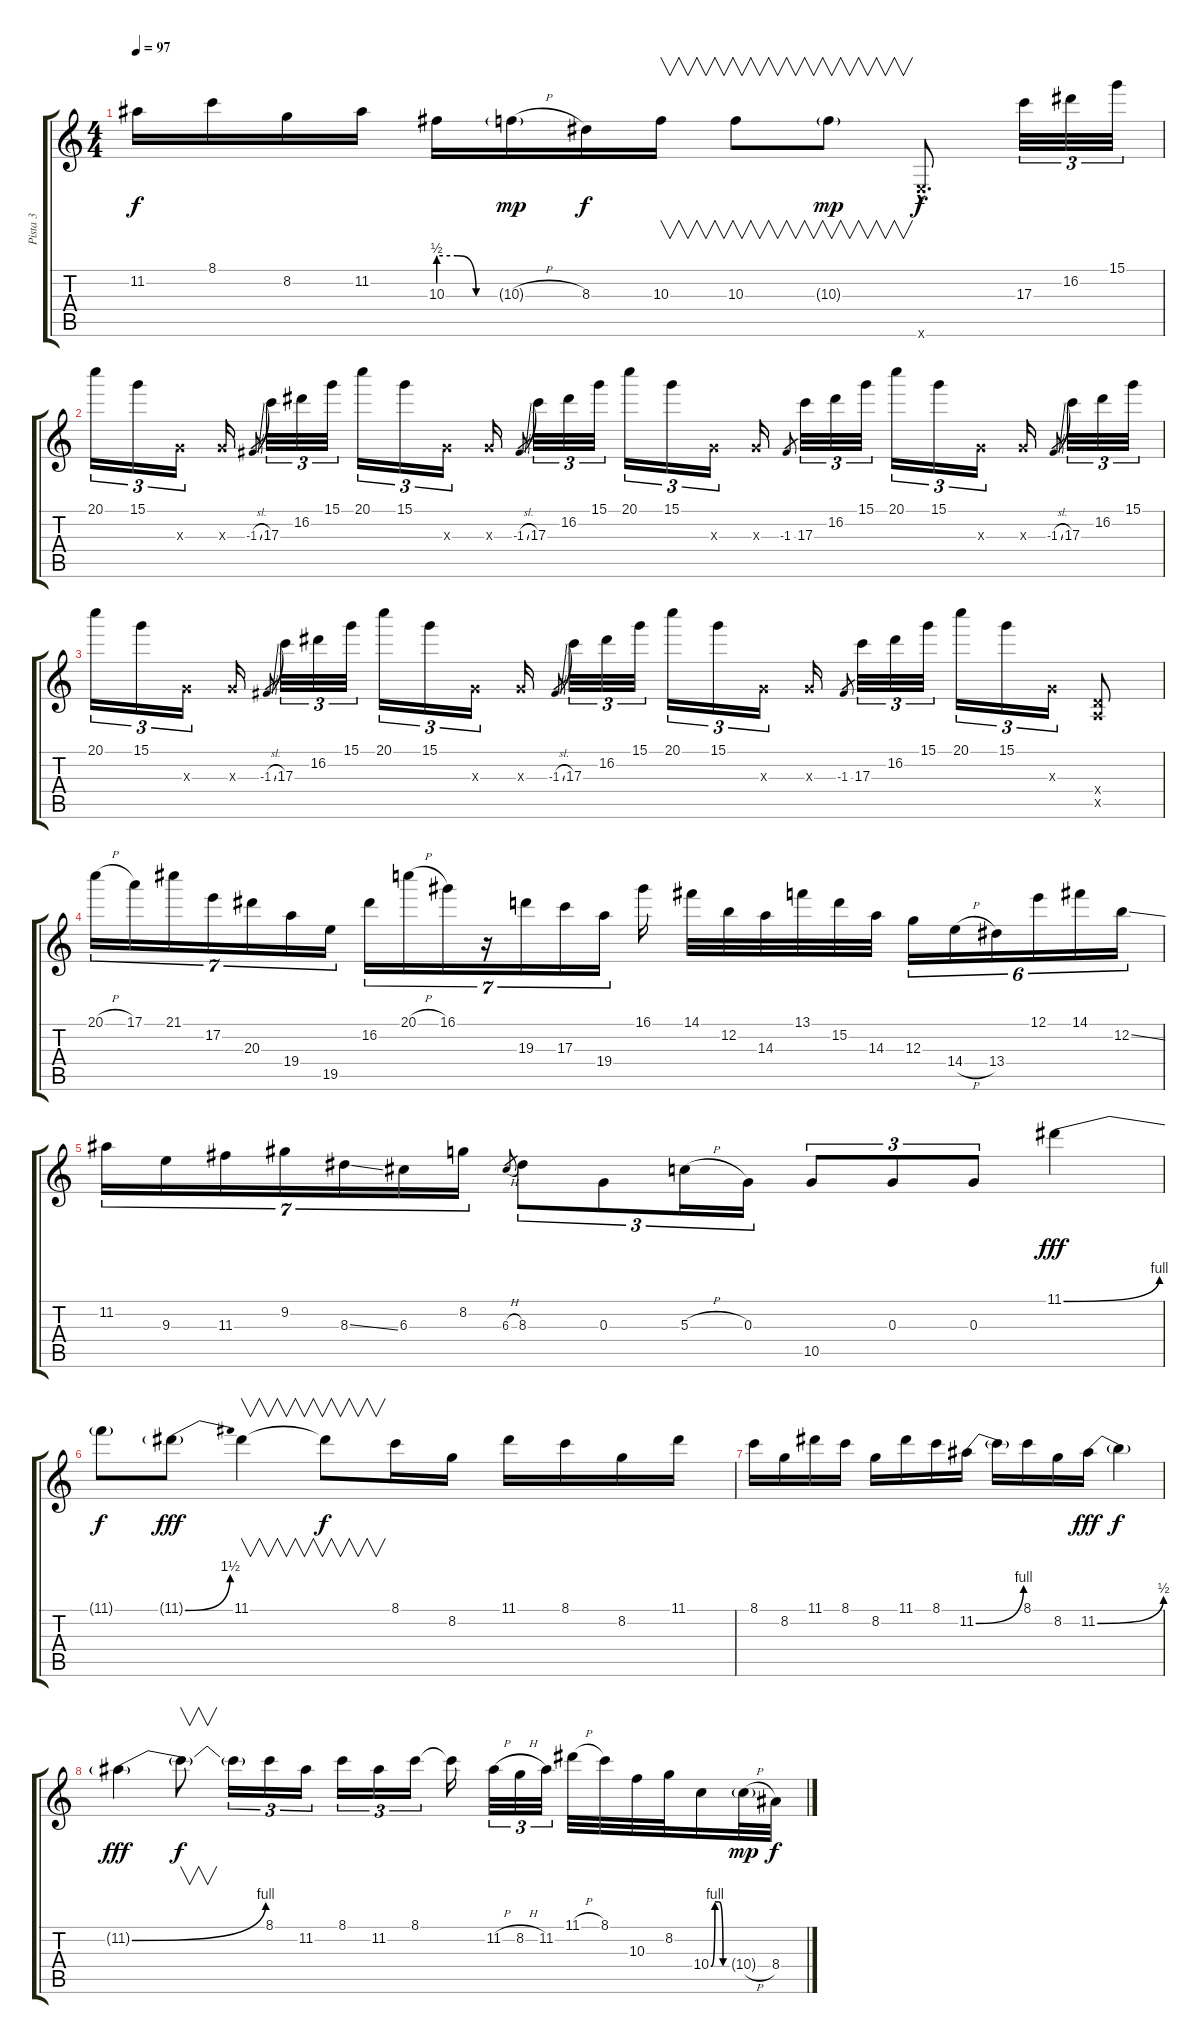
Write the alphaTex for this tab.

\track ("Pista 3" "Pista 3") {instrument distortionguitar}
\staff {score tabs}
\tuning (E4 B3 G3 D3 A2 E2) {hide}
\ts (4 4)
\tempo 97
\clef g2
\ks c
11.2.16{dy f} 8.1.16 8.2.16 11.2.16 10.3{be (custom 0 2 20 2 40 0 60 0)}.16 10.3{h g}.16{dy mp} 8.3.16{dy f} 10.3.16{v} 10.3.8{v} 10.3{g}.8{v dy mp} 0.6{hac x}.8{d dy f} 17.3.32{tu (3 2)} 16.2.32{tu (3 2)} 15.1.32{tu (3 2)} |
20.1.16{tu (3 2)} 15.1.16{tu (3 2)} 0.3{x}.16{tu (3 2)} 0.3{x}.16 -1.3{sl}.8{gr} 17.3.32{tu (3 2)} 16.2.32{tu (3 2)} 15.1.32{tu (3 2)} 20.1.16{tu (3 2)} 15.1.16{tu (3 2)} 0.3{x}.16{tu (3 2)} 0.3{x}.16 -1.3{sl}.8{gr} 17.3.32{tu (3 2)} 16.2.32{tu (3 2)} 15.1.32{tu (3 2)} 20.1.16{tu (3 2)} 15.1.16{tu (3 2)} 0.3{x}.16{tu (3 2)} 0.3{x}.16 -1.3.8{gr} 17.3.32{tu (3 2)} 16.2.32{tu (3 2)} 15.1.32{tu (3 2)} 20.1.16{tu (3 2)} 15.1.16{tu (3 2)} 0.3{x}.16{tu (3 2)} 0.3{x}.16 -1.3{sl}.8{gr} 17.3.32{tu (3 2)} 16.2.32{tu (3 2)} 15.1.32{tu (3 2)} |
20.1.16{tu (3 2)} 15.1.16{tu (3 2)} 0.3{x}.16{tu (3 2)} 0.3{x}.16 -1.3{sl}.8{gr} 17.3.32{tu (3 2)} 16.2.32{tu (3 2)} 15.1.32{tu (3 2)} 20.1.16{tu (3 2)} 15.1.16{tu (3 2)} 0.3{x}.16{tu (3 2)} 0.3{x}.16 -1.3{sl}.8{gr} 17.3.32{tu (3 2)} 16.2.32{tu (3 2)} 15.1.32{tu (3 2)} 20.1.16{tu (3 2)} 15.1.16{tu (3 2)} 0.3{x}.16{tu (3 2)} 0.3{x}.16 -1.3.8{gr} 17.3.32{tu (3 2)} 16.2.32{tu (3 2)} 15.1.32{tu (3 2)} 20.1.16{tu (3 2)} 15.1.16{tu (3 2)} 0.3{x}.16{tu (3 2)} (0.4{x} 0.5{x}).8 |
20.1{h}.16{tu (7 4)} 17.1.16{tu (7 4)} 21.1.16{tu (7 4)} 17.2.16{tu (7 4)} 20.3.16{tu (7 4)} 19.4.16{tu (7 4)} 19.5.16{tu (7 4)} 16.2.16{tu (7 4)} 20.1{h}.16{tu (7 4)} 16.1.16{tu (7 4)} r.16{tu (7 4)} 19.3.16{tu (7 4)} 17.3.16{tu (7 4)} 19.4.16{tu (7 4)} 16.1.16 14.1.32 12.2.32 14.3.32 13.1.32 15.2.32 14.3.32 12.3.16{tu (6 4)} 14.4{h}.16{tu (6 4)} 13.4.16{tu (6 4)} 12.1.16{tu (6 4)} 14.1.16{tu (6 4)} 12.2{ss}.16{tu (6 4)} |
11.2.16{tu (7 4)} 9.3.16{tu (7 4)} 11.3.16{tu (7 4)} 9.2.16{tu (7 4)} 8.3{ss}.16{tu (7 4)} 6.3.16{tu (7 4)} 8.2.16{tu (7 4)} 6.3{h}.8{gr} 8.3.8{tu (3 2)} 0.3.8{tu (3 2)} 5.3{h}.16{tu (3 2)} 0.3.16{tu (3 2)} 10.5.8{tu (3 2)} 0.3.8{tu (3 2)} 0.3.8{tu (3 2)} 11.1{be (bend 0 0 60 4)}.4{dy fff} |
11.1{t}.8{dy f} 11.1{be (bend 0 0 60 6) g}.8{dy fff} 11.1.4{v} 11.1{t}.8{v dy f} 8.1.16 8.2.16 11.1.16 8.1.16 8.2.16 11.1.16 |
8.1.16 8.2.16 11.1.16 8.1.16 8.2.16 11.1.16 8.1.16 11.2{be (bend 0 0 60 4)}.16 11.2{t}.16 8.1.16 8.2.16 11.2{be (bend 0 0 60 2)}.16{dy fff} 11.2{t}.4{dy f} |
11.2{be (bend 0 0 60 4) g}.4{dy fff} 11.2{t}.8{v dy f} 11.2{t}.16{tu (3 2)} 8.1.16{tu (3 2)} 11.2.16{tu (3 2)} 8.1.16{tu (3 2)} 11.2.16{tu (3 2)} 8.1.16{tu (3 2)} 8.1{t}.16 11.2{h}.32{tu (3 2)} 8.2{h}.32{tu (3 2)} 11.2.32{tu (3 2)} 11.1{h}.32 8.1.32 10.3.32 8.2.32 10.4{be (custom 0 0 15 4 30 4 45 0 60 0)}.16 10.4{h g}.32{dy mp} 8.4.32{dy f}
